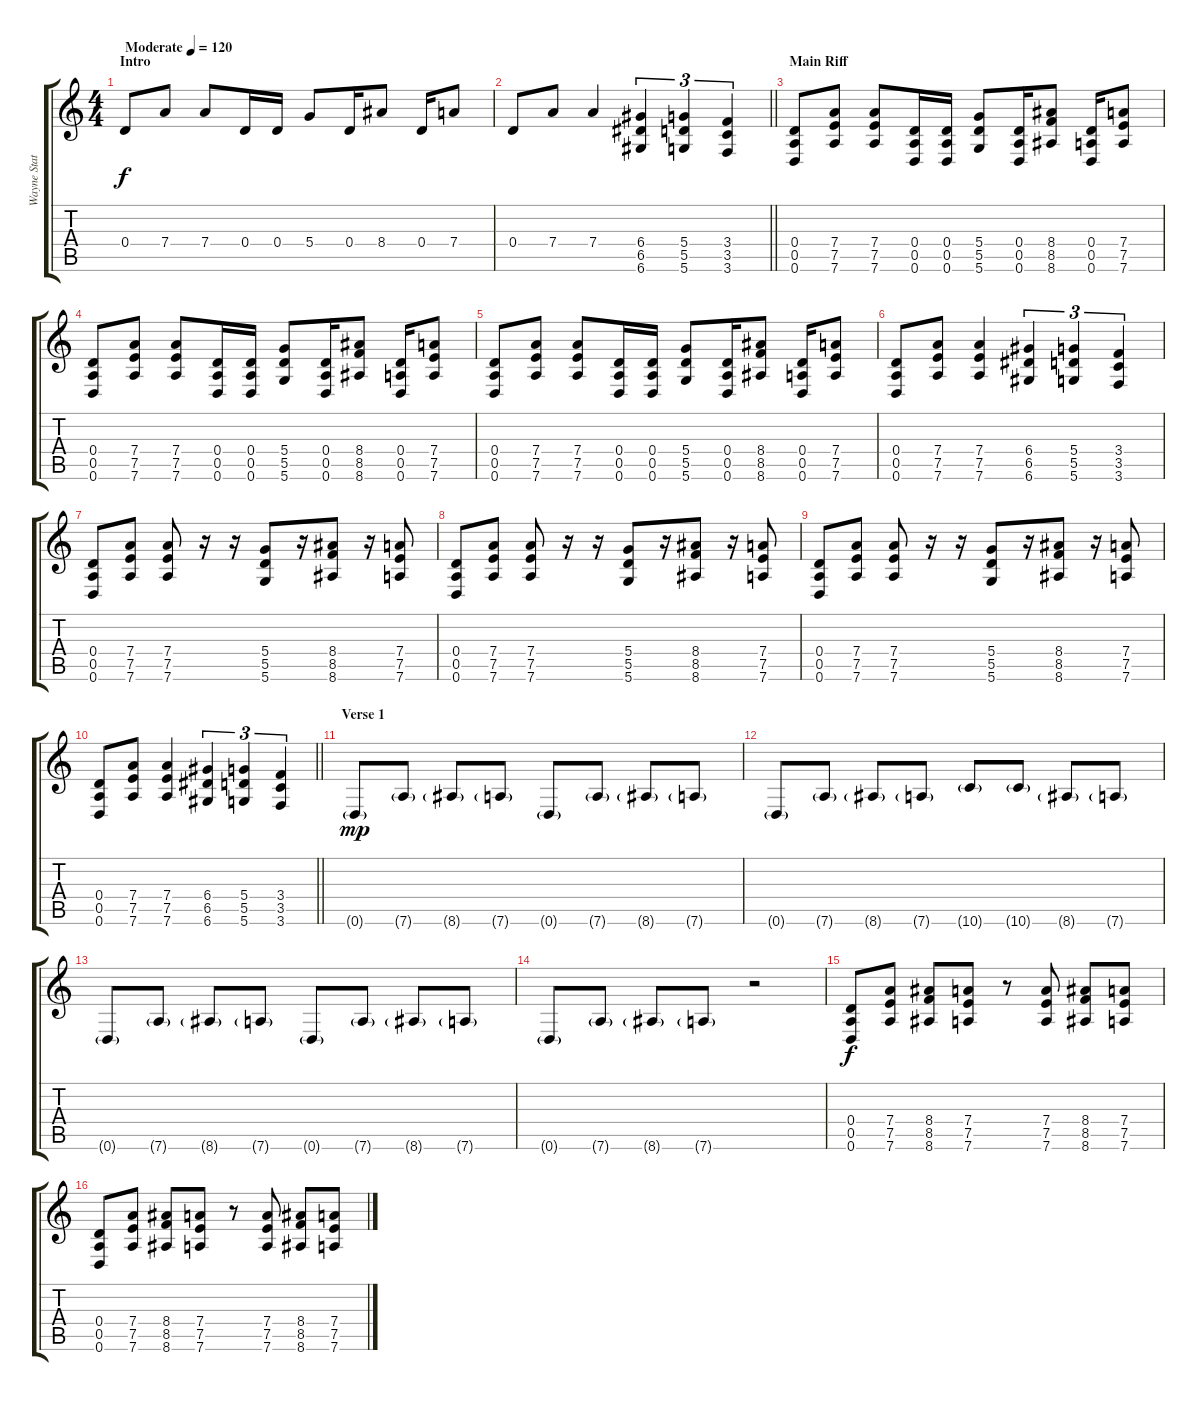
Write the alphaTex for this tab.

\track ("Wayne Static" "Wayne Stat") {instrument distortionguitar}
\staff {score tabs}
\tuning (E4 B3 G3 D3 A2 D2) {hide}
\ts (4 4)
\section ("" "Intro")
\tempo (120 "Moderate")
\clef g2
\ks c
0.4.8{dy f instrument distortionguitar} 7.4.8 7.4.8 0.4.16 0.4.16 5.4.8 0.4.16 8.4.8 0.4.16 7.4.8 |
\barLineRight lightlight
0.4.8 7.4.8 7.4.4 (6.4 6.5 6.6).4{tu (3 2)} (5.4 5.5 5.6).4{tu (3 2)} (3.4 3.5 3.6).4{tu (3 2)} |
\section ("" "Main Riff")
(0.4 0.5 0.6).8 (7.4 7.5 7.6).8 (7.4 7.5 7.6).8 (0.4 0.5 0.6).16 (0.4 0.5 0.6).16 (5.4 5.5 5.6).8 (0.4 0.5 0.6).16 (8.4 8.5 8.6).8 (0.4 0.5 0.6).16 (7.4 7.5 7.6).8 |
(0.4 0.5 0.6).8 (7.4 7.5 7.6).8 (7.4 7.5 7.6).8 (0.4 0.5 0.6).16 (0.4 0.5 0.6).16 (5.4 5.5 5.6).8 (0.4 0.5 0.6).16 (8.4 8.5 8.6).8 (0.4 0.5 0.6).16 (7.4 7.5 7.6).8 |
(0.4 0.5 0.6).8 (7.4 7.5 7.6).8 (7.4 7.5 7.6).8 (0.4 0.5 0.6).16 (0.4 0.5 0.6).16 (5.4 5.5 5.6).8 (0.4 0.5 0.6).16 (8.4 8.5 8.6).8 (0.4 0.5 0.6).16 (7.4 7.5 7.6).8 |
(0.4 0.5 0.6).8 (7.4 7.5 7.6).8 (7.4 7.5 7.6).4 (6.4 6.5 6.6).4{tu (3 2)} (5.4 5.5 5.6).4{tu (3 2)} (3.4 3.5 3.6).4{tu (3 2)} |
(0.4 0.5 0.6).8 (7.4 7.5 7.6).8 (7.4 7.5 7.6).8 r.16 r.16 (5.4 5.5 5.6).8 r.16 (8.4 8.5 8.6).8 r.16 (7.4 7.5 7.6).8 |
(0.4 0.5 0.6).8 (7.4 7.5 7.6).8 (7.4 7.5 7.6).8 r.16 r.16 (5.4 5.5 5.6).8 r.16 (8.4 8.5 8.6).8 r.16 (7.4 7.5 7.6).8 |
(0.4 0.5 0.6).8 (7.4 7.5 7.6).8 (7.4 7.5 7.6).8 r.16 r.16 (5.4 5.5 5.6).8 r.16 (8.4 8.5 8.6).8 r.16 (7.4 7.5 7.6).8 |
\barLineRight lightlight
(0.4 0.5 0.6).8 (7.4 7.5 7.6).8 (7.4 7.5 7.6).4 (6.4 6.5 6.6).4{tu (3 2)} (5.4 5.5 5.6).4{tu (3 2)} (3.4 3.5 3.6).4{tu (3 2)} |
\section ("" "Verse 1")
0.6{g}.8{dy mp} 7.6{g}.8 8.6{g}.8 7.6{g}.8 0.6{g}.8 7.6{g}.8 8.6{g}.8 7.6{g}.8 |
0.6{g}.8 7.6{g}.8 8.6{g}.8 7.6{g}.8 10.6{g}.8 10.6{g}.8 8.6{g}.8 7.6{g}.8 |
0.6{g}.8 7.6{g}.8 8.6{g}.8 7.6{g}.8 0.6{g}.8 7.6{g}.8 8.6{g}.8 7.6{g}.8 |
0.6{g}.8 7.6{g}.8 8.6{g}.8 7.6{g}.8 r.2 |
(0.4 0.5 0.6).8{dy f} (7.4 7.5 7.6).8 (8.4 8.5 8.6).8 (7.4 7.5 7.6).8 r.8 (7.4 7.5 7.6).8 (8.4 8.5 8.6).8 (7.4 7.5 7.6).8 |
(0.4 0.5 0.6).8 (7.4 7.5 7.6).8 (8.4 8.5 8.6).8 (7.4 7.5 7.6).8 r.8 (7.4 7.5 7.6).8 (8.4 8.5 8.6).8 (7.4 7.5 7.6).8
